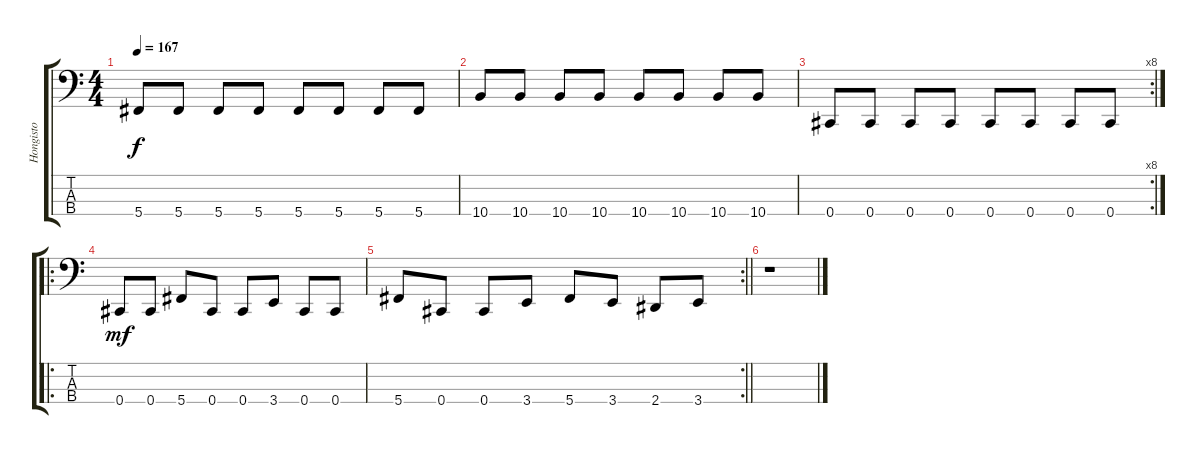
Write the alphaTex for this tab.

\track ("Hongisto" "Hongisto") {instrument electricbasspick}
\staff {score tabs}
\tuning (Gb2 Db2 Ab1 Db1) {hide}
\ts (4 4)
\tempo 167
\clef f4
\ks c
5.4.8{dy f} 5.4.8 5.4.8 5.4.8 5.4.8 5.4.8 5.4.8 5.4.8 |
10.4.8 10.4.8 10.4.8 10.4.8 10.4.8 10.4.8 10.4.8 10.4.8 |
\rc 8
0.4.8 0.4.8 0.4.8 0.4.8 0.4.8 0.4.8 0.4.8 0.4.8 |
\ro
0.4.8{dy mf} 0.4.8 5.4.8 0.4.8 0.4.8 3.4.8 0.4.8 0.4.8 |
\rc 2
\barLineRight lightlight
5.4.8 0.4.8 0.4.8 3.4.8 5.4.8 3.4.8 2.4.8 3.4.8 |
r.1
